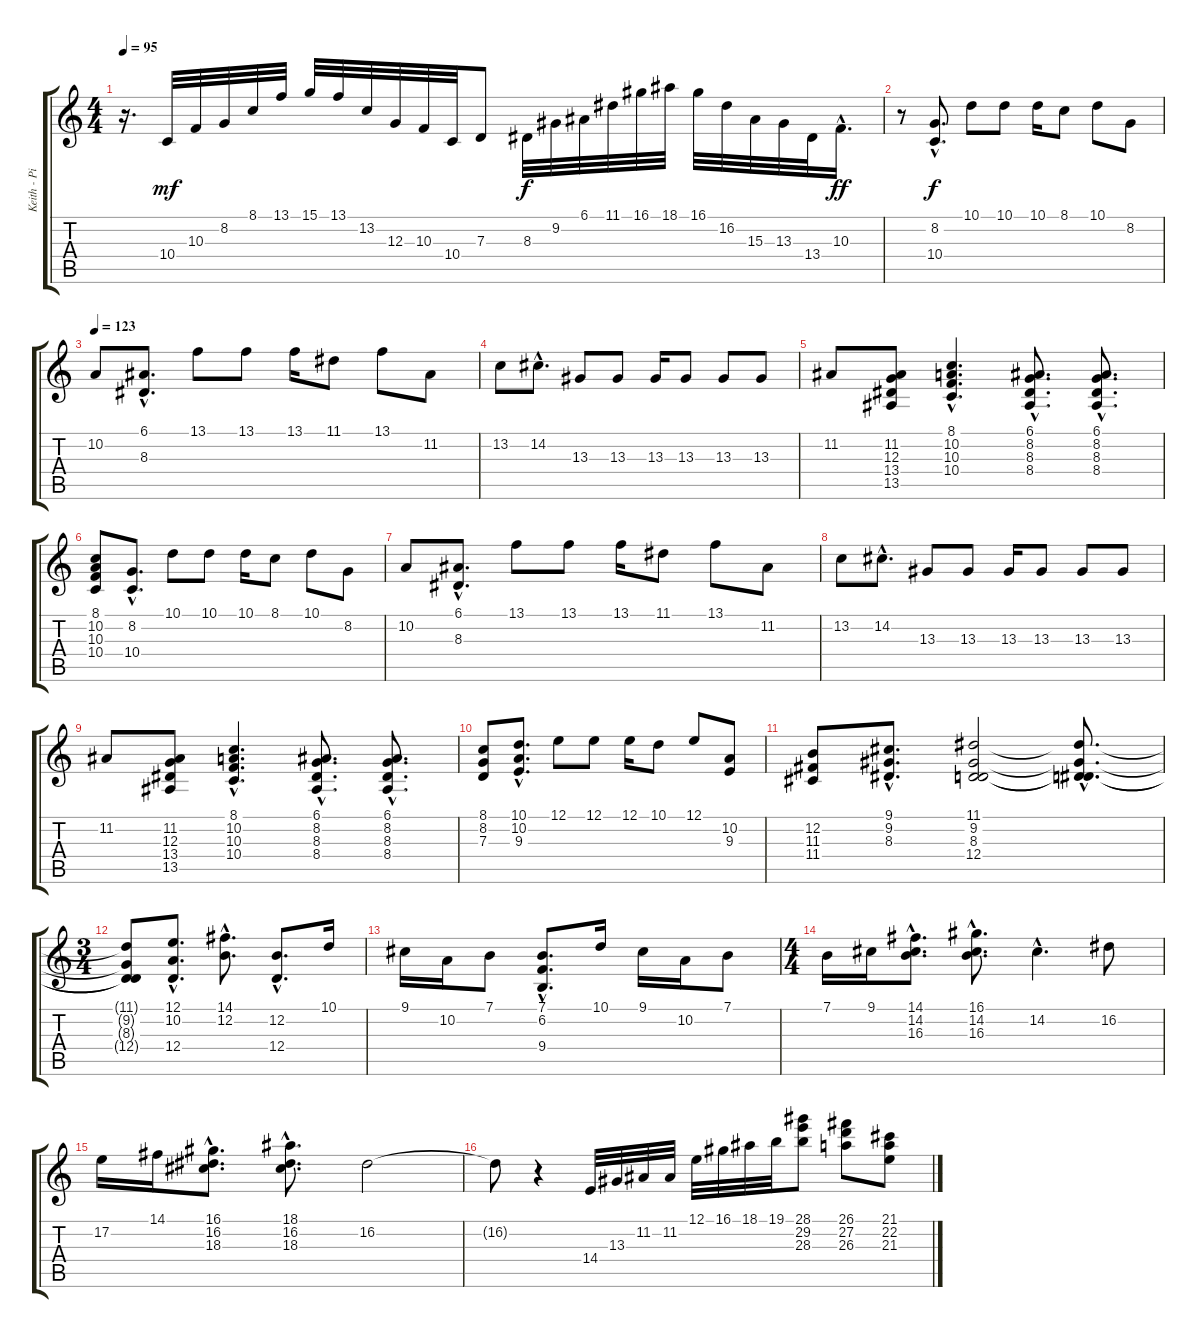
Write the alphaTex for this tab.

\track ("Keith - Piano RH" "Keith - Pi") {instrument brightacousticpiano}
\staff {score tabs}
\tuning (E4 B3 G3 D3 A2 E2) {hide}
\ts (4 4)
\tempo 95
\clef g2
\ks c
r.16{d dy mp} 10.4.32{dy mf} 10.3.32 8.2.32 8.1.32 13.1.32 15.1.32 13.1.32 13.2.32 12.3.32 10.3.32 10.4.32 7.3.8 8.3.32{dy f} 9.2.32 6.1.32 11.1.32 16.1.32 18.1.32 16.1.32 16.2.32 15.3.32 13.3.32 13.4.32 10.3{hac}.16{d dy ff} |
r.8 (8.2{hac} 10.4{hac}).8{d dy f} 10.1.8 10.1.8 10.1.16 8.1.8 10.1.8 8.2.8 |
\tempo 123
10.2.8 (6.1{hac} 8.3{hac}).8{d} 13.1.8 13.1.8 13.1.16 11.1.8 13.1.8 11.2.8 |
13.2.8 14.2{hac}.8{d} 13.3.8 13.3.8 13.3.16 13.3.8 13.3.8 13.3.8 |
11.2.8 (11.2 12.3 13.4 13.5).8 (8.1{hac} 10.2{hac} 10.3{hac} 10.4{hac}).4{d} (6.1{hac} 8.2{hac} 8.3{hac} 8.4{hac}).8{d} (6.1{hac} 8.2{hac} 8.3{hac} 8.4{hac}).8{d} |
(8.1 10.2 10.3 10.4).8 (8.2{hac} 10.4{hac}).8{d} 10.1.8 10.1.8 10.1.16 8.1.8 10.1.8 8.2.8 |
10.2.8 (6.1{hac} 8.3{hac}).8{d} 13.1.8 13.1.8 13.1.16 11.1.8 13.1.8 11.2.8 |
13.2.8 14.2{hac}.8{d} 13.3.8 13.3.8 13.3.16 13.3.8 13.3.8 13.3.8 |
11.2.8 (11.2 12.3 13.4 13.5).8 (8.1{hac} 10.2{hac} 10.3{hac} 10.4{hac}).4{d} (6.1{hac} 8.2{hac} 8.3{hac} 8.4{hac}).8{d} (6.1{hac} 8.2{hac} 8.3{hac} 8.4{hac}).8{d} |
(8.1 8.2 7.3).8 (10.1{hac} 10.2{hac} 9.3{hac}).8{d} 12.1.8 12.1.8 12.1.16 10.1.8 12.1.8 (10.2 9.3).8 |
(12.2 11.3 11.4).8 (9.1{hac} 9.2{hac} 8.3{hac}).8{d} (11.1 9.2 8.3 12.4).2 (11.1{hac t} 9.2{hac t} 8.3{hac t} 12.4{hac t}).8{d} |
\ts (3 4)
(11.1{t} 9.2{t} 8.3{t} 12.4{t}).8 (12.1{hac} 10.2{hac} 12.4{hac}).8{d} (14.1{hac} 12.2{hac}).8{d} (12.2{hac} 12.4{hac}).8{d} 10.1.16 |
9.1.16 10.2.16 7.1.8 (7.1{hac} 6.2{hac} 9.4{hac}).8{d} 10.1.16 9.1.16 10.2.16 7.1.8 |
\ts (4 4)
7.1.16 9.1.16 (14.1{hac} 14.2{hac} 16.3{hac}).8{d} (16.1{hac} 14.2{hac} 16.3{hac}).8{d} 14.2{hac}.4{d} 16.2.8 |
17.2.16 14.1.16 (16.1{hac} 16.2{hac} 18.3{hac}).8{d} (18.1{hac} 16.2{hac} 18.3{hac}).8{d} 16.2.2 |
16.2{t}.8 r.4 14.4.32 13.3.32 11.2.32 11.2.32 12.1.32 16.1.32 18.1.32 19.1.32 (28.1 29.2 28.3).8 (26.1 27.2 26.3).8 (21.1 22.2 21.3).8
